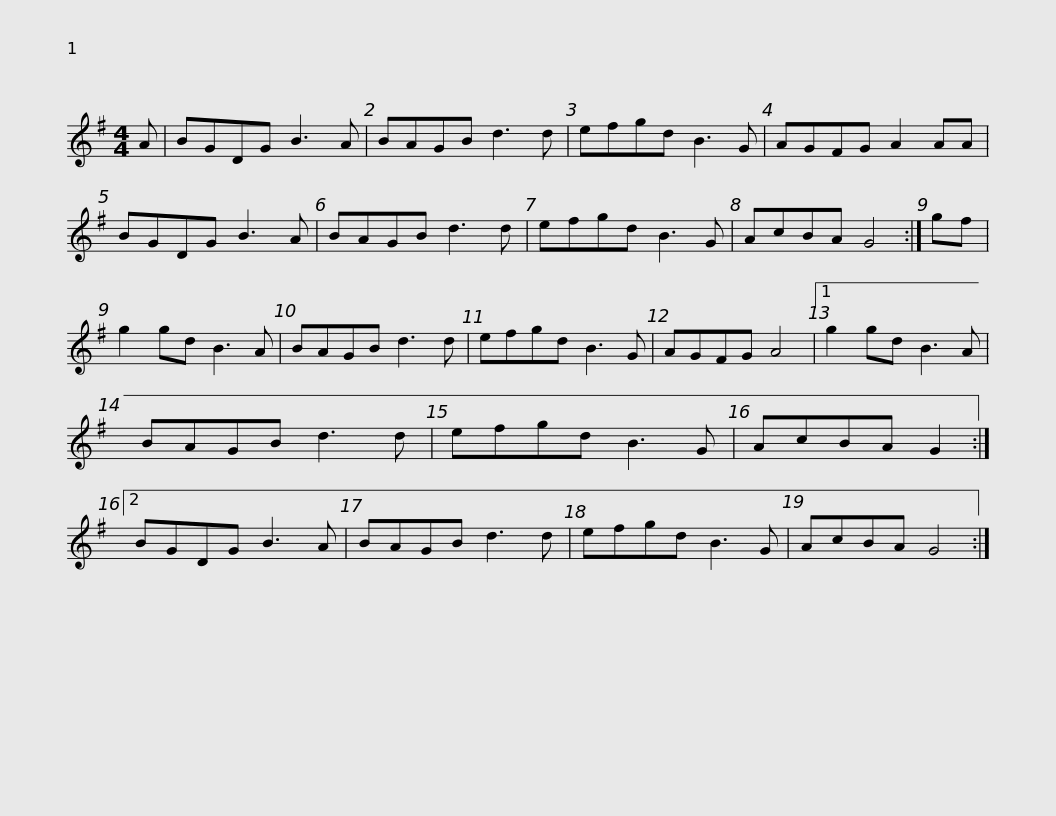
X:1
L:1/8
M:4/4
I:linebreak $
K:G
V:1 treble
V:1
 A | BGDG B3 A | BAGB d3 d | efgd B3 G | AGFG A2 AA | %5
 BGDG B3 A | BAGB d3 d |$ efgd B3 G | AcBA G4 :| gf | %10
 g2 gd B3 A | BAGB d3 d | efgd B3 G | AGFG A4 |1$ g2 gd B3 A | %15
 BAGB d3 d | efgd B3 G | AcBA G2 :|2 BGDG B3 A | BAGB d3 d |$ %20
 efgd B3 G | AcBA G4 :| %22
